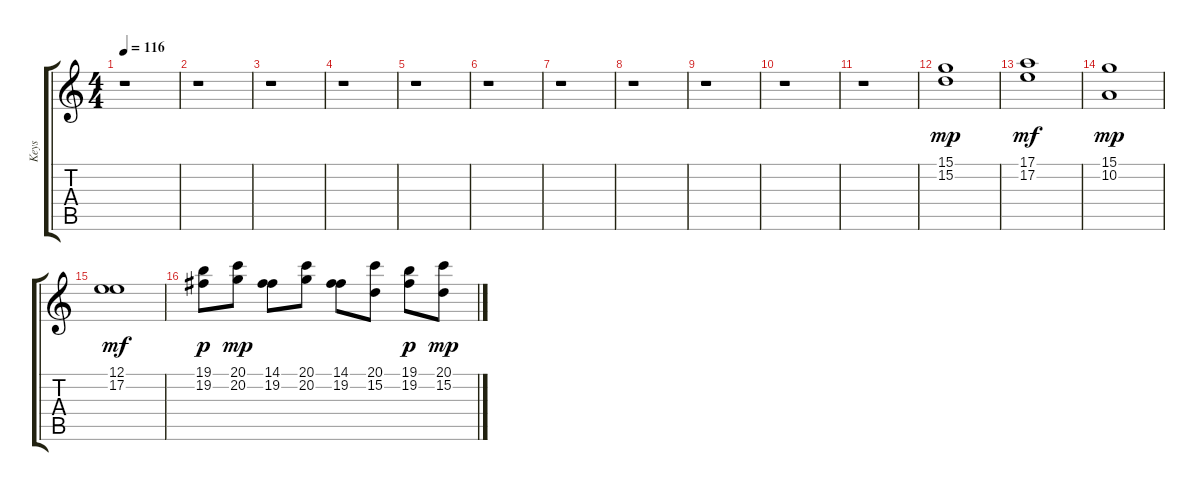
\track ("Keys" "Keys") {instrument rockorgan}
\staff {score tabs}
\tuning (E4 B3 G3 D3 A2 E2) {hide}
\ts (4 4)
\tempo 116
\clef g2
\ks c
r.1{dy f} |
r.1 |
r.1 |
r.1 |
r.1 |
r.1 |
r.1 |
r.1 |
r.1 |
r.1 |
r.1 |
(15.1 15.2).1{dy mp} |
(17.1 17.2).1{dy mf} |
(15.1 10.2).1{dy mp} |
(12.1 17.2).1{dy mf} |
(19.1 19.2).8{dy p} (20.1 20.2).8{dy mp} (14.1 19.2).8 (20.1 20.2).8 (14.1 19.2).8 (20.1 15.2).8 (19.1 19.2).8{dy p} (20.1 15.2).8{dy mp}
